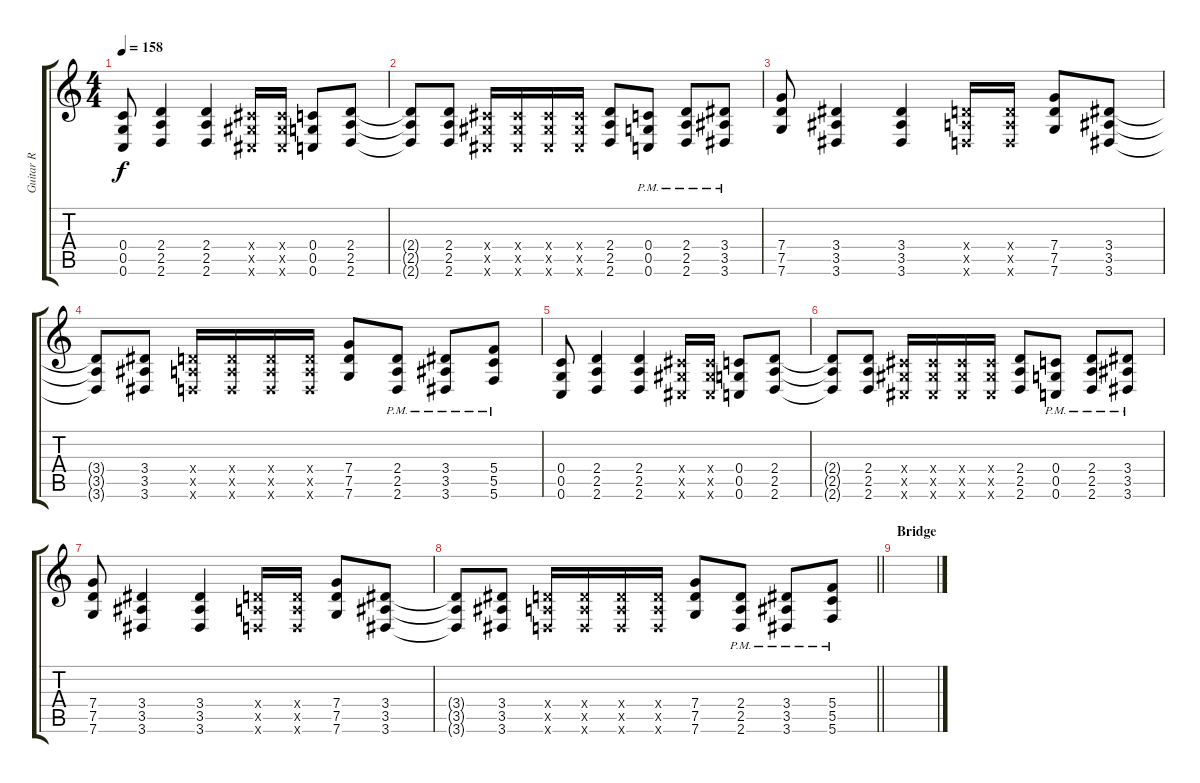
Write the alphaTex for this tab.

\track ("Guitar R" "Guitar R") {instrument overdrivenguitar}
\staff {score tabs}
\tuning (D4 A3 F3 C3 G2 C2) {hide}
\ts (4 4)
\tempo 158
\clef g2
\ks c
(0.4 0.5 0.6).8{dy f} (2.4 2.5 2.6).4 (2.4 2.5 2.6).4 (1.4{x} 1.5{x} 1.6{x}).16 (1.4{x} 1.5{x} 1.6{x}).16 (0.4 0.5 0.6).8 (2.4 2.5 2.6).8 |
(2.4{t} 2.5{t} 2.6{t}).8 (2.4 2.5 2.6).8 (1.4{x} 1.5{x} 1.6{x}).16 (1.4{x} 1.5{x} 1.6{x}).16 (1.4{x} 1.5{x} 1.6{x}).16 (1.4{x} 1.5{x} 1.6{x}).16 (2.4 2.5 2.6).8 (0.4{pm} 0.5{pm} 0.6{pm}).8 (2.4{pm} 2.5{pm} 2.6{pm}).8 (3.4{pm} 3.5{pm} 3.6{pm}).8 |
(7.4 7.5 7.6).8 (3.4 3.5 3.6).4 (3.4 3.5 3.6).4 (2.4{x} 2.5{x} 2.6{x}).16 (2.4{x} 2.5{x} 2.6{x}).16 (7.4 7.5 7.6).8 (3.4 3.5 3.6).8 |
(3.4{t} 3.5{t} 3.6{t}).8 (3.4 3.5 3.6).8 (2.4{x} 2.5{x} 2.6{x}).16 (2.4{x} 2.5{x} 2.6{x}).16 (2.4{x} 2.5{x} 2.6{x}).16 (2.4{x} 2.5{x} 2.6{x}).16 (7.4 7.5 7.6).8 (2.4{pm} 2.5{pm} 2.6{pm}).8 (3.4{pm} 3.5{pm} 3.6{pm}).8 (5.4{pm} 5.5{pm} 5.6{pm}).8 |
(0.4 0.5 0.6).8 (2.4 2.5 2.6).4 (2.4 2.5 2.6).4 (1.4{x} 1.5{x} 1.6{x}).16 (1.4{x} 1.5{x} 1.6{x}).16 (0.4 0.5 0.6).8 (2.4 2.5 2.6).8 |
(2.4{t} 2.5{t} 2.6{t}).8 (2.4 2.5 2.6).8 (1.4{x} 1.5{x} 1.6{x}).16 (1.4{x} 1.5{x} 1.6{x}).16 (1.4{x} 1.5{x} 1.6{x}).16 (1.4{x} 1.5{x} 1.6{x}).16 (2.4 2.5 2.6).8 (0.4{pm} 0.5{pm} 0.6{pm}).8 (2.4{pm} 2.5{pm} 2.6{pm}).8 (3.4{pm} 3.5{pm} 3.6{pm}).8 |
(7.4 7.5 7.6).8 (3.4 3.5 3.6).4 (3.4 3.5 3.6).4 (2.4{x} 2.5{x} 2.6{x}).16 (2.4{x} 2.5{x} 2.6{x}).16 (7.4 7.5 7.6).8 (3.4 3.5 3.6).8 |
\barLineRight lightlight
(3.4{t} 3.5{t} 3.6{t}).8 (3.4 3.5 3.6).8 (2.4{x} 2.5{x} 2.6{x}).16 (2.4{x} 2.5{x} 2.6{x}).16 (2.4{x} 2.5{x} 2.6{x}).16 (2.4{x} 2.5{x} 2.6{x}).16 (7.4 7.5 7.6).8 (2.4{pm} 2.5{pm} 2.6{pm}).8 (3.4{pm} 3.5{pm} 3.6{pm}).8 (5.4{pm} 5.5{pm} 5.6{pm}).8 |
\section ("" "Bridge")
